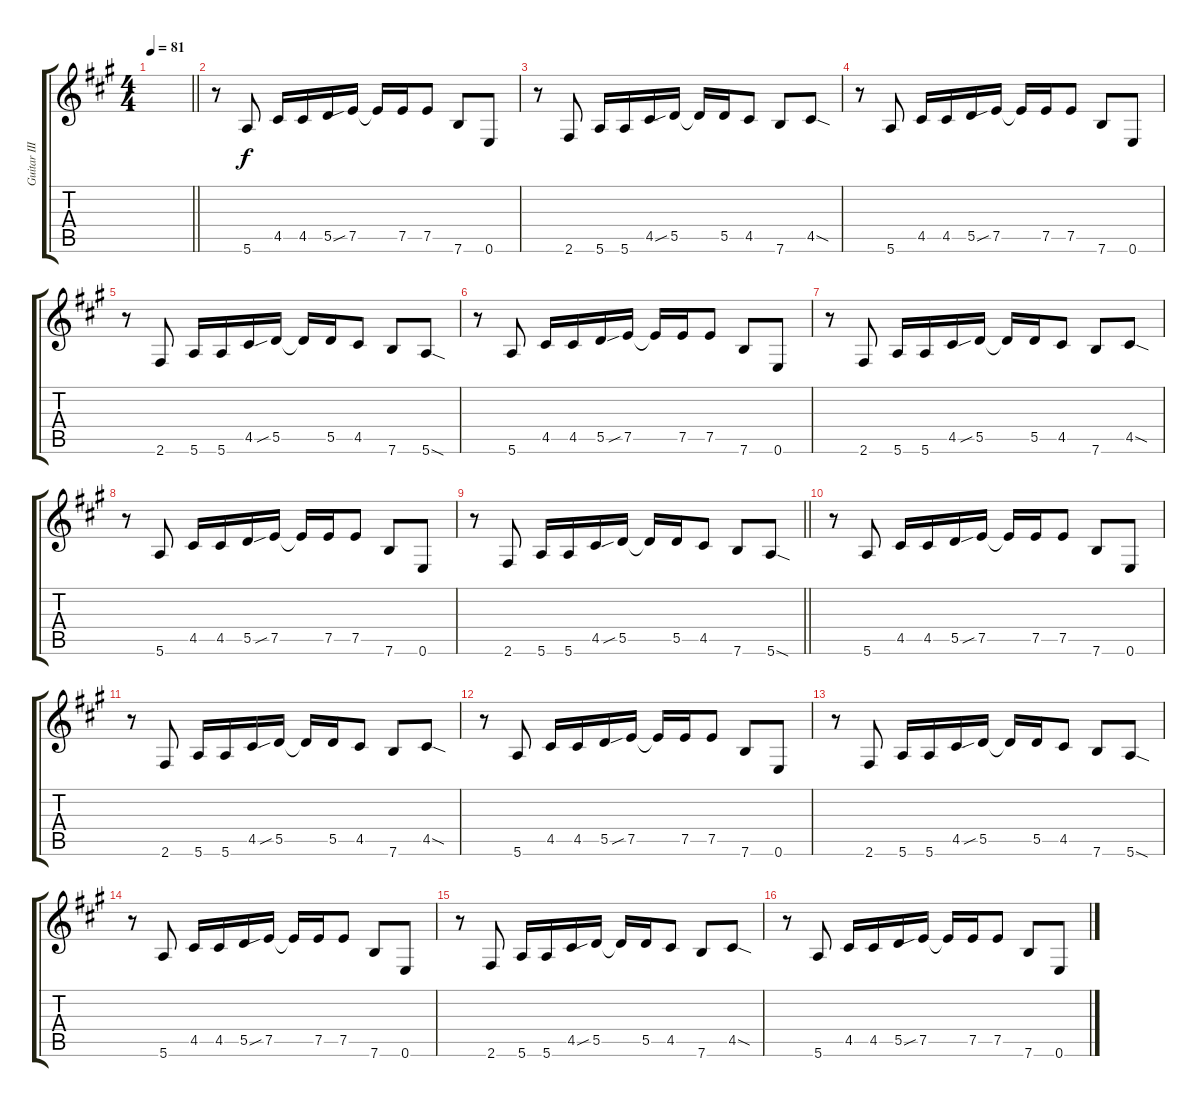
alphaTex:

\track ("Guitar III" "Guitar III") {instrument distortionguitar}
\staff {score tabs}
\tuning (E4 B3 G3 D3 A2 E2) {hide}
\ts (4 4)
\tempo 81
\clef g2
\barLineRight lightlight
\ks a
|
r.8 5.6.8{instrument electricguitarmuted} 4.5.16 4.5.16 5.5.16 7.5{sib}.16 7.5{t}.16 7.5.16 7.5.8 7.6.8 0.6.8 |
r.8 2.6.8 5.6.16 5.6.16 4.5.16 5.5{sib}.16 5.5{t}.16 5.5.16 4.5.8 7.6.8 4.5{sod}.8 |
r.8 5.6.8 4.5.16 4.5.16 5.5.16 7.5{sib}.16 7.5{t}.16 7.5.16 7.5.8 7.6.8 0.6.8 |
r.8 2.6.8 5.6.16 5.6.16 4.5.16 5.5{sib}.16 5.5{t}.16 5.5.16 4.5.8 7.6.8 5.6{sod}.8 |
r.8 5.6.8 4.5.16 4.5.16 5.5.16 7.5{sib}.16 7.5{t}.16 7.5.16 7.5.8 7.6.8 0.6.8 |
r.8 2.6.8 5.6.16 5.6.16 4.5.16 5.5{sib}.16 5.5{t}.16 5.5.16 4.5.8 7.6.8 4.5{sod}.8 |
r.8 5.6.8 4.5.16 4.5.16 5.5.16 7.5{sib}.16 7.5{t}.16 7.5.16 7.5.8 7.6.8 0.6.8 |
\barLineRight lightlight
r.8 2.6.8 5.6.16 5.6.16 4.5.16 5.5{sib}.16 5.5{t}.16 5.5.16 4.5.8 7.6.8 5.6{sod}.8 |
r.8 5.6.8 4.5.16 4.5.16 5.5.16 7.5{sib}.16 7.5{t}.16 7.5.16 7.5.8 7.6.8 0.6.8 |
r.8 2.6.8 5.6.16 5.6.16 4.5.16 5.5{sib}.16 5.5{t}.16 5.5.16 4.5.8 7.6.8 4.5{sod}.8 |
r.8 5.6.8 4.5.16 4.5.16 5.5.16 7.5{sib}.16 7.5{t}.16 7.5.16 7.5.8 7.6.8 0.6.8 |
r.8 2.6.8 5.6.16 5.6.16 4.5.16 5.5{sib}.16 5.5{t}.16 5.5.16 4.5.8 7.6.8 5.6{sod}.8 |
r.8 5.6.8 4.5.16 4.5.16 5.5.16 7.5{sib}.16 7.5{t}.16 7.5.16 7.5.8 7.6.8 0.6.8 |
r.8 2.6.8 5.6.16 5.6.16 4.5.16 5.5{sib}.16 5.5{t}.16 5.5.16 4.5.8 7.6.8 4.5{sod}.8 |
r.8 5.6.8 4.5.16 4.5.16 5.5.16 7.5{sib}.16 7.5{t}.16 7.5.16 7.5.8 7.6.8 0.6.8
